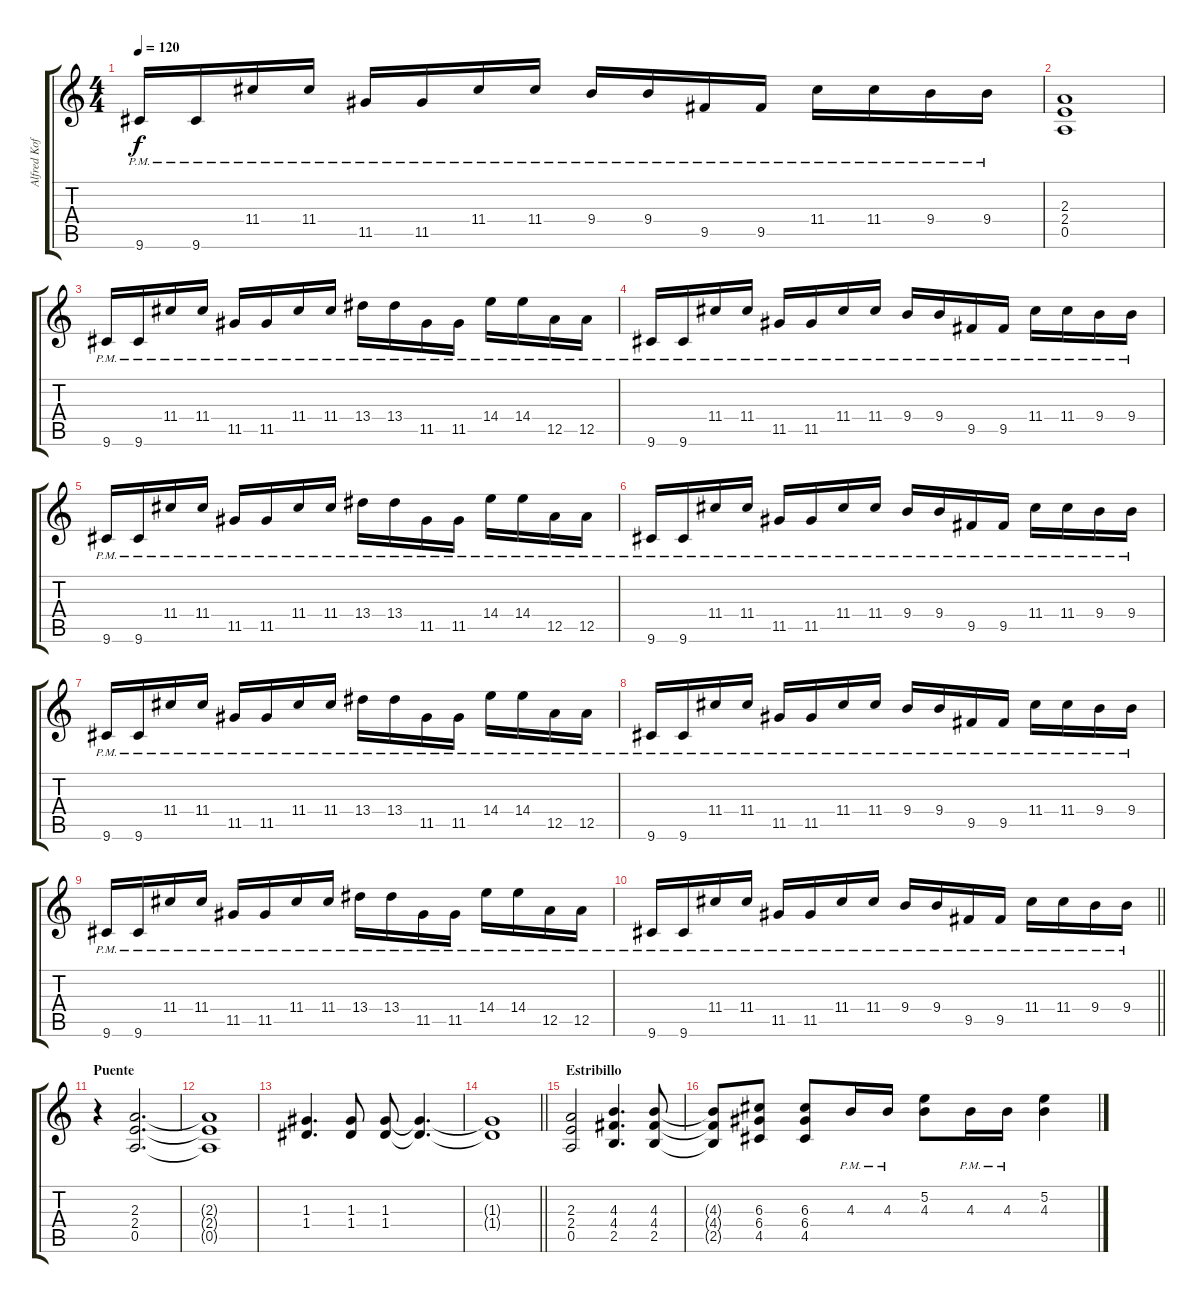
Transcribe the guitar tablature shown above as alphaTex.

\track ("Alfred Koffler 2" "Alfred Kof") {instrument distortionguitar}
\staff {score tabs}
\tuning (E4 B3 G3 D3 A2 E2) {hide}
\ts (4 4)
\tempo 120
\clef g2
\ks c
9.6{pm}.16{dy f} 9.6{pm}.16 11.4{pm}.16 11.4{pm}.16 11.5{pm}.16 11.5{pm}.16 11.4{pm}.16 11.4{pm}.16 9.4{pm}.16 9.4{pm}.16 9.5{pm}.16 9.5{pm}.16 11.4{pm}.16 11.4{pm}.16 9.4{pm}.16 9.4{pm}.16 |
(2.3 2.4 0.5).1 |
9.6{pm}.16 9.6{pm}.16 11.4{pm}.16 11.4{pm}.16 11.5{pm}.16 11.5{pm}.16 11.4{pm}.16 11.4{pm}.16 13.4{pm}.16 13.4{pm}.16 11.5{pm}.16 11.5{pm}.16 14.4{pm}.16 14.4{pm}.16 12.5{pm}.16 12.5{pm}.16 |
9.6{pm}.16 9.6{pm}.16 11.4{pm}.16 11.4{pm}.16 11.5{pm}.16 11.5{pm}.16 11.4{pm}.16 11.4{pm}.16 9.4{pm}.16 9.4{pm}.16 9.5{pm}.16 9.5{pm}.16 11.4{pm}.16 11.4{pm}.16 9.4{pm}.16 9.4{pm}.16 |
9.6{pm}.16 9.6{pm}.16 11.4{pm}.16 11.4{pm}.16 11.5{pm}.16 11.5{pm}.16 11.4{pm}.16 11.4{pm}.16 13.4{pm}.16 13.4{pm}.16 11.5{pm}.16 11.5{pm}.16 14.4{pm}.16 14.4{pm}.16 12.5{pm}.16 12.5{pm}.16 |
9.6{pm}.16 9.6{pm}.16 11.4{pm}.16 11.4{pm}.16 11.5{pm}.16 11.5{pm}.16 11.4{pm}.16 11.4{pm}.16 9.4{pm}.16 9.4{pm}.16 9.5{pm}.16 9.5{pm}.16 11.4{pm}.16 11.4{pm}.16 9.4{pm}.16 9.4{pm}.16 |
9.6{pm}.16 9.6{pm}.16 11.4{pm}.16 11.4{pm}.16 11.5{pm}.16 11.5{pm}.16 11.4{pm}.16 11.4{pm}.16 13.4{pm}.16 13.4{pm}.16 11.5{pm}.16 11.5{pm}.16 14.4{pm}.16 14.4{pm}.16 12.5{pm}.16 12.5{pm}.16 |
9.6{pm}.16 9.6{pm}.16 11.4{pm}.16 11.4{pm}.16 11.5{pm}.16 11.5{pm}.16 11.4{pm}.16 11.4{pm}.16 9.4{pm}.16 9.4{pm}.16 9.5{pm}.16 9.5{pm}.16 11.4{pm}.16 11.4{pm}.16 9.4{pm}.16 9.4{pm}.16 |
9.6{pm}.16 9.6{pm}.16 11.4{pm}.16 11.4{pm}.16 11.5{pm}.16 11.5{pm}.16 11.4{pm}.16 11.4{pm}.16 13.4{pm}.16 13.4{pm}.16 11.5{pm}.16 11.5{pm}.16 14.4{pm}.16 14.4{pm}.16 12.5{pm}.16 12.5{pm}.16 |
\barLineRight lightlight
9.6{pm}.16 9.6{pm}.16 11.4{pm}.16 11.4{pm}.16 11.5{pm}.16 11.5{pm}.16 11.4{pm}.16 11.4{pm}.16 9.4{pm}.16 9.4{pm}.16 9.5{pm}.16 9.5{pm}.16 11.4{pm}.16 11.4{pm}.16 9.4{pm}.16 9.4{pm}.16 |
\section ("" "Puente")
r.4 (2.3 2.4 0.5).2{d} |
(2.3{t} 2.4{t} 0.5{t}).1 |
(1.3 1.4).4{d} (1.3 1.4).8 (1.3 1.4).8 (1.3{t} 1.4{t}).4{d} |
\barLineRight lightlight
(1.3{t} 1.4{t}).1 |
\section ("" "Estribillo")
(2.3 2.4 0.5).2 (4.3 4.4 2.5).4{d} (4.3 4.4 2.5).8 |
(4.3{t} 4.4{t} 2.5{t}).8 (6.3 6.4 4.5).8 (6.3 6.4 4.5).8 4.3{pm}.16 4.3{pm}.16 (5.2 4.3).8 4.3{pm}.16 4.3{pm}.16 (5.2 4.3).4
